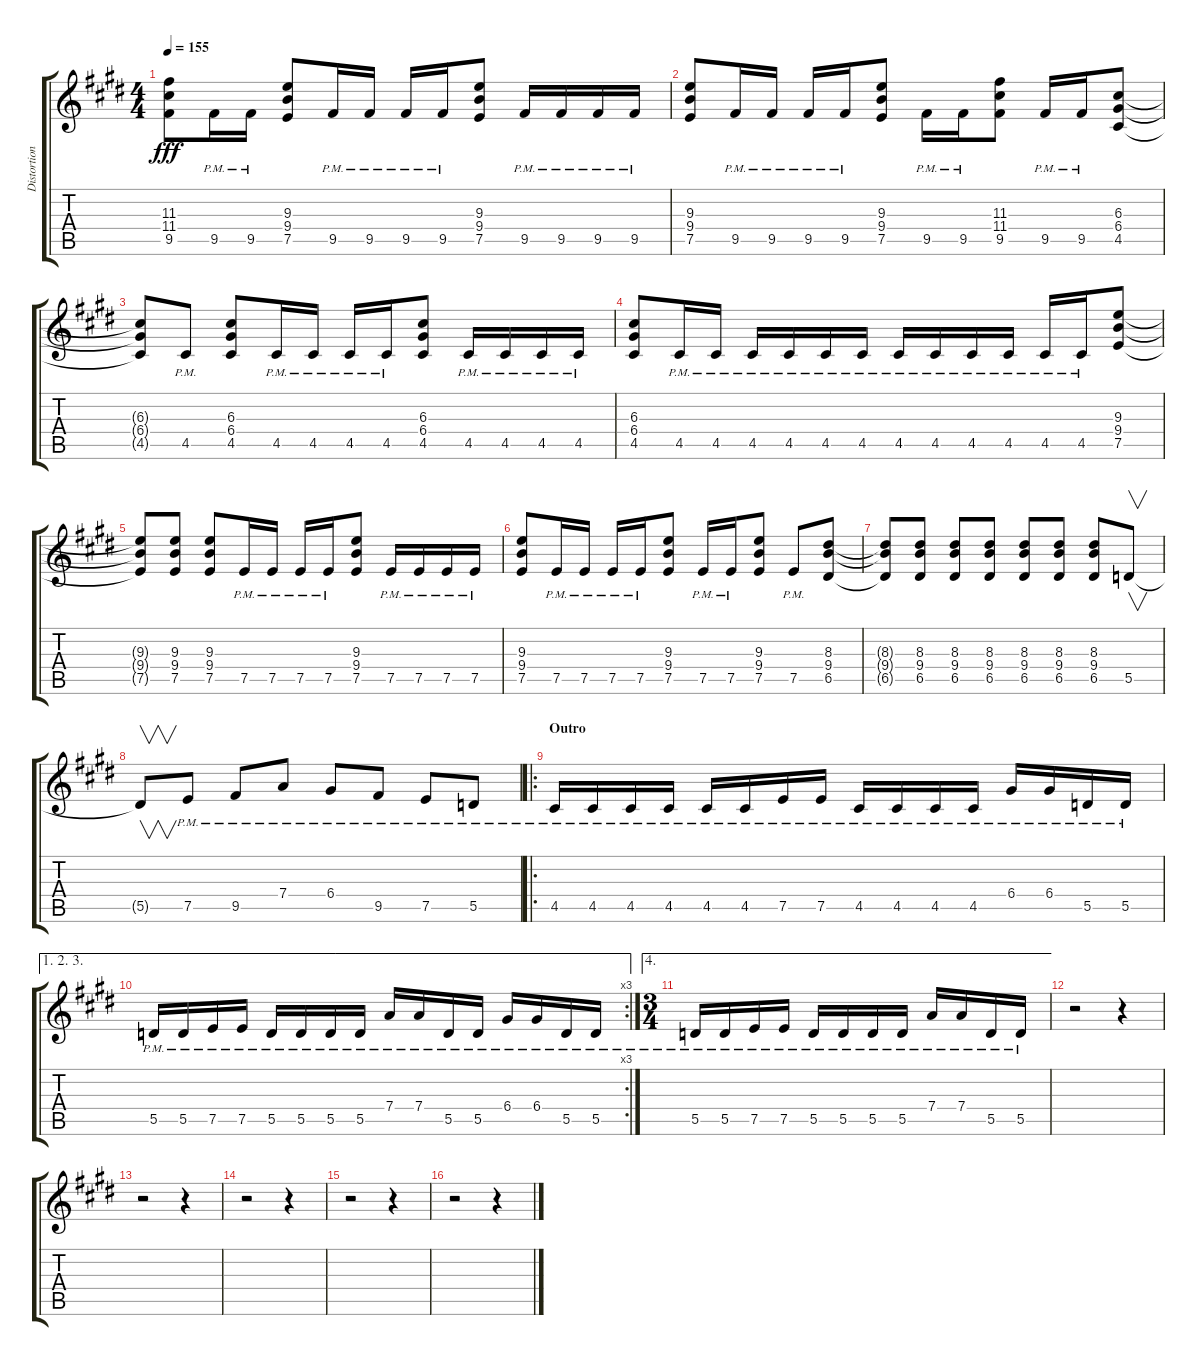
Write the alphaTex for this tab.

\track ("Distortion 1" "Distortion") {instrument distortionguitar}
\staff {score tabs}
\tuning (E4 B3 G3 D3 A2 E2) {hide}
\ts (4 4)
\tempo 155
\clef g2
\ks e
(11.3{t} 11.4{t} 9.5{t}).8{dy fff} 9.5{pm}.16 9.5{pm}.16 (9.3 9.4 7.5).8 9.5{pm}.16 9.5{pm}.16 9.5{pm}.16 9.5{pm}.16 (9.3 9.4 7.5).8 9.5{pm}.16 9.5{pm}.16 9.5{pm}.16 9.5{pm}.16 |
(9.3 9.4 7.5).8 9.5{pm}.16 9.5{pm}.16 9.5{pm}.16 9.5{pm}.16 (9.3 9.4 7.5).8 9.5{pm}.16 9.5{pm}.16 (11.3 11.4 9.5).8 9.5{pm}.16 9.5{pm}.16 (6.3 6.4 4.5).8 |
(6.3{t} 6.4{t} 4.5{t}).8 4.5{pm}.8 (6.3 6.4 4.5).8 4.5{pm}.16 4.5{pm}.16 4.5{pm}.16 4.5{pm}.16 (6.3 6.4 4.5).8 4.5{pm}.16 4.5{pm}.16 4.5{pm}.16 4.5{pm}.16 |
(6.3 6.4 4.5).8 4.5{pm}.16 4.5{pm}.16 4.5{pm}.16 4.5{pm}.16 4.5{pm}.16 4.5{pm}.16 4.5{pm}.16 4.5{pm}.16 4.5{pm}.16 4.5{pm}.16 4.5{pm}.16 4.5{pm}.16 (9.3 9.4 7.5).8 |
(9.3{t} 9.4{t} 7.5{t}).8 (9.3 9.4 7.5).8 (9.3 9.4 7.5).8 7.5{pm}.16 7.5{pm}.16 7.5{pm}.16 7.5{pm}.16 (9.3 9.4 7.5).8 7.5{pm}.16 7.5{pm}.16 7.5{pm}.16 7.5{pm}.16 |
(9.3 9.4 7.5).8 7.5{pm}.16 7.5{pm}.16 7.5{pm}.16 7.5{pm}.16 (9.3 9.4 7.5).8 7.5{pm}.16 7.5{pm}.16 (9.3 9.4 7.5).8 7.5{pm}.8 (8.3 9.4 6.5).8 |
(8.3{t} 9.4{t} 6.5{t}).8 (8.3 9.4 6.5).8 (8.3 9.4 6.5).8 (8.3 9.4 6.5).8 (8.3 9.4 6.5).8 (8.3 9.4 6.5).8 (8.3 9.4 6.5).8 5.5.8{v} |
5.5{t}.8{v} 7.5{pm}.8 9.5{pm}.8 7.4{pm}.8 6.4{pm}.8 9.5{pm}.8 7.5{pm}.8 5.5{pm}.8 |
\ro
\section ("" "Outro")
4.5{pm}.16 4.5{pm}.16 4.5{pm}.16 4.5{pm}.16 4.5{pm}.16 4.5{pm}.16 7.5{pm}.16 7.5{pm}.16 4.5{pm}.16 4.5{pm}.16 4.5{pm}.16 4.5{pm}.16 6.4{pm}.16 6.4{pm}.16 5.5{pm}.16 5.5{pm}.16 |
\ae (1 2 3)
\rc 3
5.5{pm}.16 5.5{pm}.16 7.5{pm}.16 7.5{pm}.16 5.5{pm}.16 5.5{pm}.16 5.5{pm}.16 5.5{pm}.16 7.4{pm}.16 7.4{pm}.16 5.5{pm}.16 5.5{pm}.16 6.4{pm}.16 6.4{pm}.16 5.5{pm}.16 5.5{pm}.16 |
\ae 4
\ts (3 4)
5.5{pm}.16 5.5{pm}.16 7.5{pm}.16 7.5{pm}.16 5.5{pm}.16 5.5{pm}.16 5.5{pm}.16 5.5{pm}.16 7.4{pm}.16 7.4{pm}.16 5.5{pm}.16 5.5{pm}.16 |
r.2 r.4 |
r.2 r.4 |
r.2 r.4 |
r.2 r.4 |
r.2 r.4
